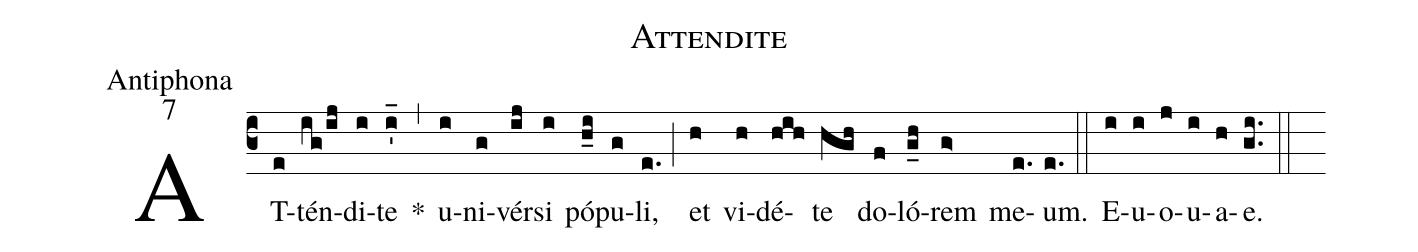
name:Attendite;
office-part:Antiphona;
mode:7;
%%
(c3) AT(e)tén(ig/ij)di(i)te(i'_) *(,) u(i)ni(g)vér(ij)si(i) pó(h_0i)pu(g)li,(e.) (;) et(h) vi(h)dé(hih)te(hgh) do(f)ló(g_0h)rem(g>) me(e.)um.(e.) (::) E(i)u(i)o(j)u(i)a(h)e.(g.i.) (::)
